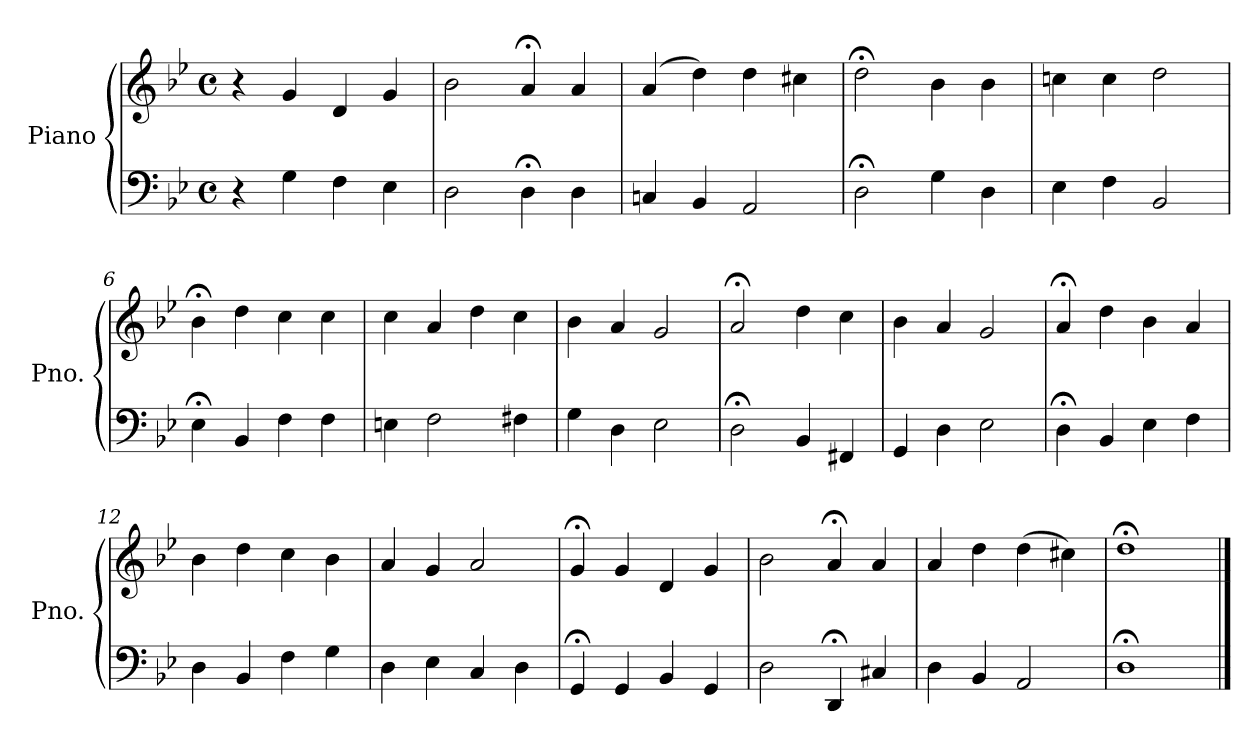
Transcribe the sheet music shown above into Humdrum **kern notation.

**kern	**kern
*part1	*part1
*staff2	*staff1
*I"Piano	*
*I'Pno.	*
*clefF4	*clefG2
*k[b-e-]	*k[b-e-]
*M4/4	*M4/4
*met(c)	*met(c)
=1	=1
4r	4r
4G\	4g/
4F\	4d/
4E-\	4g/
=2	=2
2D\	2b-\
4D;<\	4a;</
4D\	4a/
=3	=3
4Cn/	(4a/
4BB-/	4dd\)
2AA/	4dd\
.	4cc#X\
=4	=4
2D;<\	2dd;<\
4G\	4b-\
4D\	4b-\
=5	=5
4E-\	4ccn\
4F\	4cc\
2BB-/	2dd\
=6	=6
4E-;<\	4b-;<\
4BB-/	4dd\
4F\	4cc\
4F\	4cc\
=7	=7
4En\	4cc\
2F\	4a/
.	4dd\
4F#X\	4cc\
=8	=8
4G\	4b-\
4D\	4a/
2E-\	2g/
!!LO:LB:g=z
=9	=9
2D;<\	2a;</
4BB-/	4dd\
4FF#X/	4cc\
=10	=10
4GG/	4b-\
4D\	4a/
2E-\	2g/
=11	=11
4D;<\	4a;</
4BB-/	4dd\
4E-\	4b-\
4F\	4a/
=12	=12
4D\	4b-\
4BB-/	4dd\
4F\	4cc\
4G\	4b-\
=13	=13
4D\	4a/
4E-\	4g/
4C/	2a/
4D\	.
=14	=14
4GG;</	4g;</
4GG/	4g/
4BB-/	4d/
4GG/	4g/
=15	=15
2D\	2b-\
4DD;</	4a;</
4C#X/	4a/
=16	=16
4D\	4a/
4BB-/	4dd\
2AA/	(4dd\
.	4cc#X\)
!!LO:LB:g=z
=17	=17
1D;<	1dd;<
==	==
*-	*-
